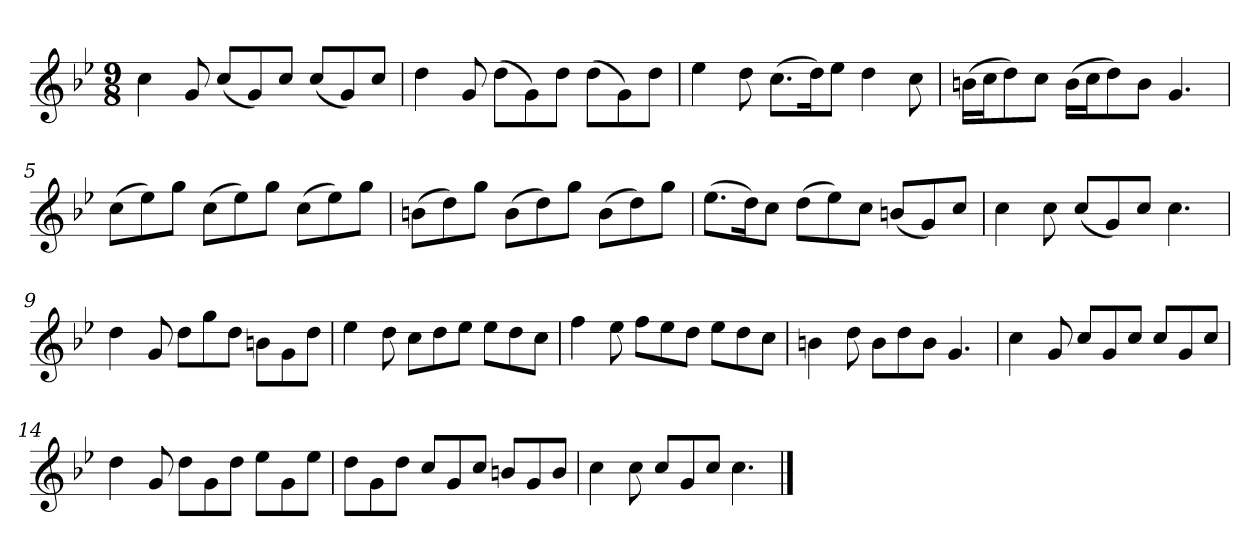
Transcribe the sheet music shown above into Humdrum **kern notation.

**kern
*part1
*staff1
*k[b-e-]
*M9/8
*MM120
=1
4cc
8g
(8ccL
8g)
8ccJ
(8ccL
8g)
8ccJ
=2
4dd
8g
(8ddL
8g)
8ddJ
(8ddL
8g)
8ddJ
=3
4ee-
8dd
(8.ccL
16ddK)
8ee-J
4dd
8cc
=4
(16bnLL
16ccJ
8dd)
8ccJ
(16bLL
16ccJ
8dd)
8bJ
4.g
=5
(8ccL
8ee-)
8ggJ
(8ccL
8ee-)
8ggJ
(8ccL
8ee-)
8ggJ
=6
(8bnL
8dd)
8ggJ
(8bL
8dd)
8ggJ
(8bL
8dd)
8ggJ
=7
(8.ee-L
16ddK)
8ccJ
(8ddL
8ee-)
8ccJ
(8bnL
8g)
8ccJ
=8
4cc
8cc
(8ccL
8g)
8ccJ
4.cc
=9
4dd
8g
8ddL
8gg
8ddJ
8bnL
8g
8ddJ
=10
4ee-
8dd
8ccL
8dd
8ee-J
8ee-L
8dd
8ccJ
=11
4ff
8ee-
8ffL
8ee-
8ddJ
8ee-L
8dd
8ccJ
=12
4bn
8dd
8bL
8dd
8bJ
4.g
=13
4cc
8g
8ccL
8g
8ccJ
8ccL
8g
8ccJ
=14
4dd
8g
8ddL
8g
8ddJ
8ee-L
8g
8ee-J
=15
8ddL
8g
8ddJ
8ccL
8g
8ccJ
8bnL
8g
8bJ
=16
4cc
8cc
8ccL
8g
8ccJ
4.cc
==
*-
